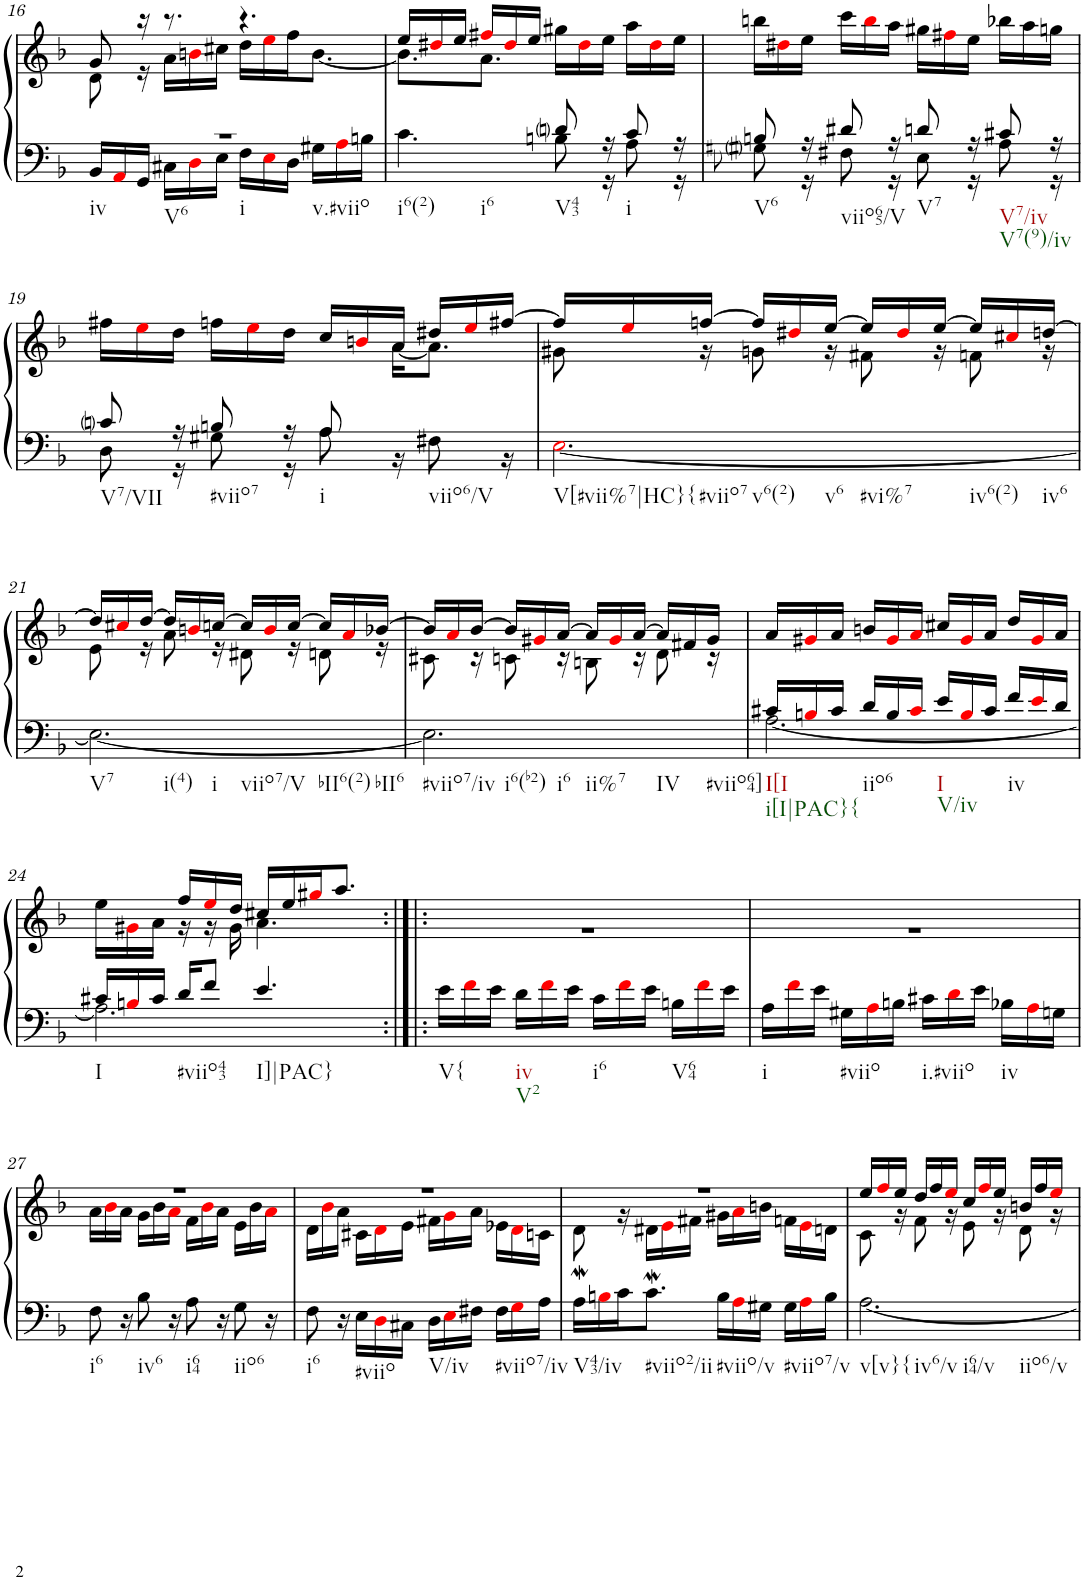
**kern	**kern
*part1	*part1
*staff2	*staff1
*I"Midi_2	*
!!LO:PB:g=z
*clefF4	*clefG2
*k[b-]	*k[b-]
*F:	*F:
*M12/16	*M12/16
=16	=16
*^	*^
!LO:TX:b:t=iv	!	!	!
!LO:TX:b:t=V6	!	!	!
!LO:TX:b:t=i	!	!	!
!LO:TX:b:t=v.#viio	!	!	!
2.r	16BB-/LL	8g/	8d\
.	16AAi/	.	.
.	16GG/JJ	16r	16r
.	16C#X\LL	8.r	16a\LL
.	16Di\	.	16bni\
.	16E\JJ	.	16cc#X\JJ
.	16F\LL	4.r	16dd\LL
.	16Ei\	.	16eei\
.	16D\JJ	.	16ff\J
.	16G#X\LL	.	[8.b\J
.	16Ai\	.	.
.	16Bn\JJ	.	.
=17	=17	=17	=17
!LO:TX:b:t=i6(2)	!	!	!
!LO:TX:b:t=i6	!	!	!
4.ryy	4.c\	16ee/LL	8.b\L]
.	.	16dd#Xi/	.
.	.	16ee/JJ	.
.	.	16ff#Xi/LL	8.a\J
.	.	16dd#i/	.
.	.	16ee/JJ	.
!LO:TX:b:t=V43	!	!	!
8dnj/	8Bn\	16gg#X\LL	4.ryy
.	.	16dd#i\	.
16r	16r	16ee\JJ	.
!LO:TX:b:t=i	!	!	!
8c/	8A\	16aa\LL	.
.	.	16dd#i\	.
16r	16r	16ee\JJ	.
=18	=18	=18	=18
.	8qG#X\	.	.
!LO:TX:b:t=V6	!	!	!
8Bn/	8G#j\	16bbn\LL	2.ryy
.	.	16dd#Xi\	.
16r	16r	16ee\JJ	.
!LO:TX:b:t=viio65/V	!	!	!
8d#X/	8F#X\	16ccc\LL	.
.	.	16bbi\	.
16r	16r	16aa\JJ	.
!LO:TX:b:t=V7	!	!	!
8dn/	8E\	16gg#X\LL	.
.	.	16ff#Xi\	.
16r	16r	16ee\JJ	.
!LO:TX:b:t=V7/iv	!	!	!
!LO:TX:b:t=V7(9)/iv	!	!	!
8c#X/	8A\	16bb-X\LL	.
.	.	16aa\	.
16r	16r	16ggn\JJ	.
!!LO:LB:g=z	!!
=19	=19	=19	=19
!LO:TX:b:t=V7/VII	!	!	!
8cnj/	8D\	16ff#X\LL	4.ryy
.	.	16eei\	.
16r	16r	16dd\JJ	.
!LO:TX:b:t=#viio7	!	!	!
8Bn/	8G#X\	16ffn\LL	.
.	.	16eei\	.
16r	16r	16dd\JJ	.
!LO:TX:b:t=i	!	!	!
8A/	8A\	16cc/LL	8ryy
.	.	16bni/	.
16ryy	16r	16a/JJ	[16a\KL
!LO:TX:b:t=viio6/V	!	!	!
8.ryy	8F#X\	16dd#X/LL	8.a\J]
.	.	16eei/	.
.	16r	[16ff#X/JJ	.
=20	=20	=20	=20
!LO:TX:b:t=V[#vii%7|HC}{	!	!	!
!LO:TX:b:t=#viio7	!	!	!
!LO:TX:b:t=v6(2)	!	!	!
!LO:TX:b:t=v6	!	!	!
!LO:TX:b:t=#vi%7	!	!	!
!LO:TX:b:t=iv6(2)	!	!	!
!LO:TX:b:t=iv6	!	!	!
2.ryy	[2.Ei\	16ff#/LL]	8g#X\
.	.	16eei/	.
.	.	[16ffn/JJ	16r
.	.	16ff/LL]	8gn\
.	.	16dd#Xi/	.
.	.	[16ee/JJ	16r
.	.	16ee/LL]	8f#X\
.	.	16dd#i/	.
.	.	[16ee/JJ	16r
.	.	16ee/LL]	8fn\
.	.	16cc#Xi/	.
.	.	[16ddn/JJ	16r
!!LO:LB:g=z	!!
=21	=21	=21	=21
!LO:TX:b:t=V7	!	!	!
!LO:TX:b:t=i(4)	!	!	!
!LO:TX:b:t=i	!	!	!
!LO:TX:b:t=viio7/V	!	!	!
!LO:TX:b:t=bII6(2)	!	!	!
!LO:TX:b:t=bII6	!	!	!
2.ryy	2.E\_	16dd/LL]	8e\
.	.	16cc#Xi/	.
.	.	[16dd/JJ	16r
.	.	16dd/LL]	8a\
.	.	16bni/	.
.	.	[16ccn/JJ	16r
.	.	16cc/LL]	8d#X\
.	.	16bi/	.
.	.	[16cc/JJ	16r
.	.	16cc/LL]	8dn\
.	.	16ai/	.
.	.	[16b-X/JJ	16r
=22	=22	=22	=22
!LO:TX:b:t=#viio7/iv	!	!	!
!LO:TX:b:t=i6(b2)	!	!	!
!LO:TX:b:t=i6	!	!	!
!LO:TX:b:t=ii%7	!	!	!
!LO:TX:b:t=IV	!	!	!
!LO:TX:b:t=#viio64]	!	!	!
2.ryy	2.E\]	16b-/LL]	8c#X\
.	.	16ai/	.
.	.	[16b-/JJ	16r
.	.	16b-/LL]	8cn\
.	.	16g#Xi/	.
.	.	[16a/JJ	16r
.	.	16a/LL]	8Bn\
.	.	16g#i/	.
.	.	[16a/JJ	16r
.	.	16a/LL]	8d\
.	.	16f#X/	.
.	.	16g#/JJ	16r
=23	=23	=23	=23
!LO:TX:b:t=I[I	!	!	!
!LO:TX:b:t=i[I|PAC}{	!	!	!
16c#X/LL	[2.A\	16a/LL	2.ryy
16Bni/	.	16g#Xi/	.
16c#/JJ	.	16a/JJ	.
!LO:TX:b:t=iio6	!	!	!
16d/LL	.	16bn/LL	.
16B/	.	16g#i/	.
16c#i/JJ	.	16ai/JJ	.
!LO:TX:b:t=I	!	!	!
!LO:TX:b:t=V/iv	!	!	!
16e/LL	.	16cc#X/LL	.
16Bi/	.	16g#i/	.
16c#/JJ	.	16a/JJ	.
!LO:TX:b:t=iv	!	!	!
16f/LL	.	16dd/LL	.
16ei/	.	16g#i/	.
16d/JJ	.	16a/JJ	.
!!LO:LB:g=z	!!
=24	=24	=24	=24
!LO:TX:b:t=I	!	!	!
16c#X/LL	2.A\]	16ee\LL	8.ryy
16Bni/	.	16g#Xi\	.
16c#/JJ	.	16a\JJ	.
!LO:TX:b:t=#viio43	!	!	!
16d/KL	.	16ff/LL	16r
8f/J	.	16eei/	16r
.	.	16dd/JJ	16g#\
!LO:TX:b:t=I]|PAC}	!	!	!
4.e/	.	16cc#X/LL	4.a\
.	.	16ee/	.
.	.	16gg#Xi/J	.
.	.	8.aa/J	.
*v	*v	*	*
=25:|!|:	=25:|!|:	=25:|!|:
!LO:TX:b:t=V{	!	!
16e\LL	2.ryy	2.r
16fi\	.	.
16e\JJ	.	.
!LO:TX:b:t=iv	!	!
!LO:TX:b:t=V2	!	!
16d\LL	.	.
16fi\	.	.
16e\JJ	.	.
!LO:TX:b:t=i6	!	!
16c\LL	.	.
16fi\	.	.
16e\JJ	.	.
!LO:TX:b:t=V64	!	!
16Bn\LL	.	.
16fi\	.	.
16e\JJ	.	.
=26	=26	=26
!LO:TX:b:t=i	!	!
16A\LL	2.ryy	2.r
16fi\	.	.
16e\JJ	.	.
!LO:TX:b:t=#viio	!	!
16G#X\LL	.	.
16Ai\	.	.
16Bn\JJ	.	.
!LO:TX:b:t=i.#viio	!	!
16c#X\LL	.	.
16di\	.	.
16e\JJ	.	.
!LO:TX:b:t=iv	!	!
16B-X\LL	.	.
16Ai\	.	.
16Gn\JJ	.	.
!!LO:LB:g=z	!!
=27	=27	=27
!LO:TX:b:t=i6	!	!
8F\	2.r	16a\LL
.	.	16b-i\
16r	.	16a\JJ
!LO:TX:b:t=iv6	!	!
8B-\	.	16g\LL
.	.	16b-\
16r	.	16ai\JJ
!LO:TX:b:t=i64	!	!
8A\	.	16f\LL
.	.	16b-i\
16r	.	16a\JJ
!LO:TX:b:t=iio6	!	!
8G\	.	16e\LL
.	.	16b-\
16r	.	16ai\JJ
=28	=28	=28
*^	*	*
!LO:TX:b:t=i6	!	!	!
8F\	2.ryy	2.r	16d\LL
.	.	.	16b-i\
16r	.	.	16a\JJ
!LO:TX:b:t=#viio	!	!	!
16E\LL	.	.	16c#X\LL
16Di\	.	.	16di\
16C#X\JJ	.	.	16e\JJ
!LO:TX:b:t=V/iv	!	!	!
16D\LL	.	.	16f#X\LL
16Ei\	.	.	16gi\
16F#X\JJ	.	.	16a\JJ
!LO:TX:b:t=#viio7/iv	!	!	!
16F#\LL	.	.	16e-X\LL
16Gi\	.	.	16di\
16A\JJ	.	.	16cn\JJ
=29	=29	=29	=29
!LO:TX:b:t=V43/iv	!	!	!
16A\LL	2.ryy	2.r	8dW\
16Bni\	.	.	.
16c\J	.	.	16r
!LO:TX:b:t=#viio2/ii	!	!	!
8.cW\J	.	.	16d#X\LL
.	.	.	16ei\
.	.	.	16f#X\JJ
!LO:TX:b:t=#viio/v	!	!	!
16B\LL	.	.	16g#X\LL
16Ai\	.	.	16ai\
16G#X\JJ	.	.	16bn\JJ
!LO:TX:b:t=#viio7/v	!	!	!
16G#\LL	.	.	16fn\LL
16Ai\	.	.	16ei\
16B\JJ	.	.	16dn\JJ
=30	=30	=30	=30
!LO:TX:b:t=v[v}{	!	!	!
!LO:TX:b:t=iv6/v	!	!	!
!LO:TX:b:t=i64/v	!	!	!
!LO:TX:b:t=iio6/v	!	!	!
2.ryy	[2.A\	16ee/LL	8c\
.	.	16ffi/	.
.	.	16ee/JJ	16r
.	.	16dd/LL	8f\
.	.	16ff/	.
.	.	16eei/JJ	16r
.	.	16cc/LL	8e\
.	.	16ffi/	.
.	.	16ee/JJ	16r
.	.	16bn/LL	8d\
.	.	16ff/	.
.	.	16eei/JJ	16r
*v	*v	*	*
*	*v	*v
=	=
*-	*-
